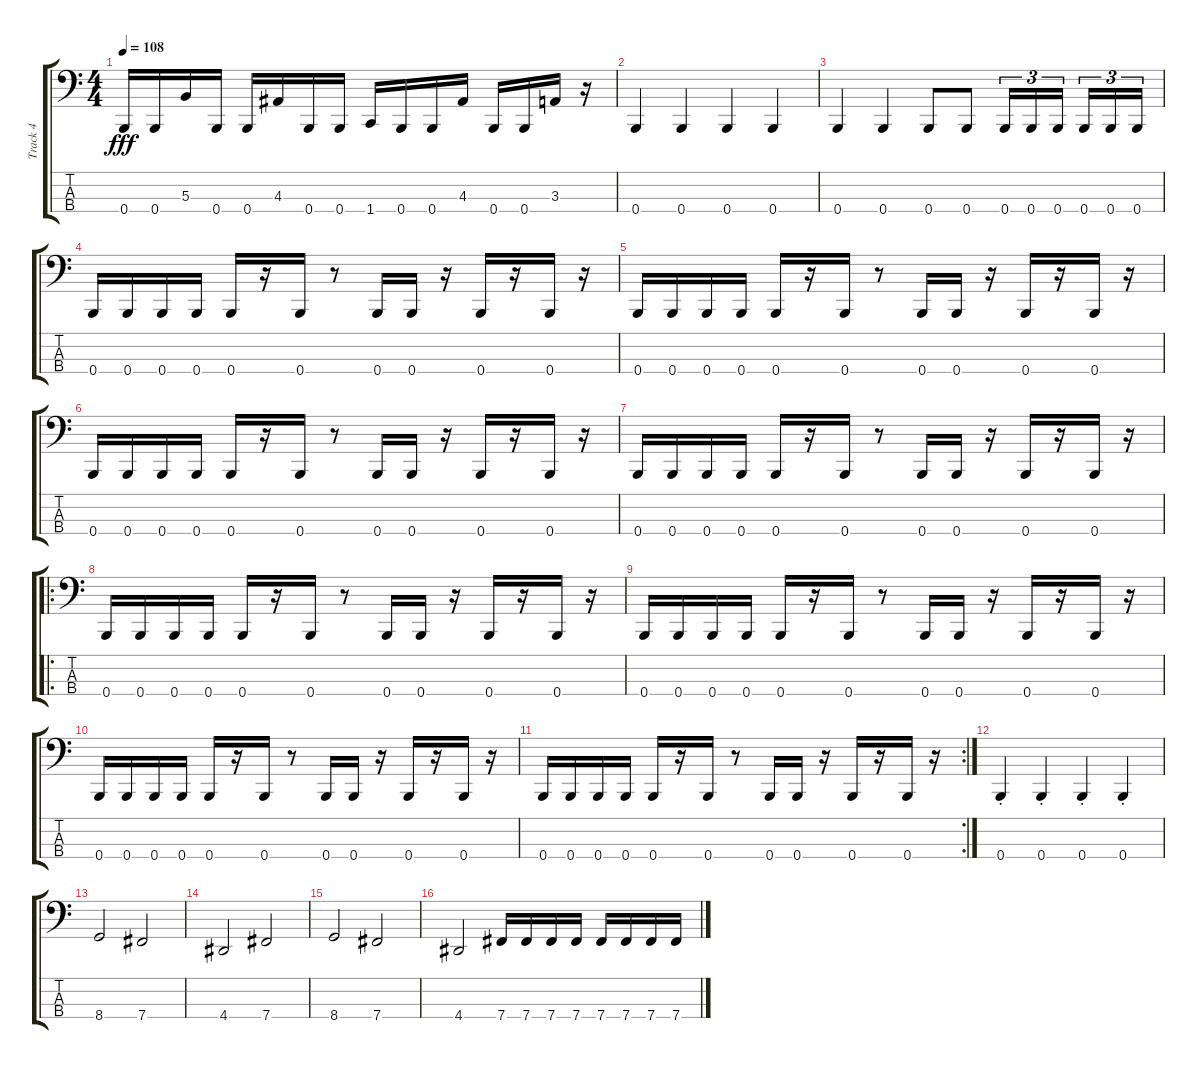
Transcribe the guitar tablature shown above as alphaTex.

\track ("Track 4" "Track 4") {instrument electricbasspick}
\staff {score tabs}
\tuning (E2 B1 Gb1 B0) {hide}
\ts (4 4)
\tempo 108
\clef f4
\ks c
0.4.16{dy fff} 0.4.16 5.3.16 0.4.16 0.4.16 4.3.16 0.4.16 0.4.16 1.4.16 0.4.16 0.4.16 4.3.16 0.4.16 0.4.16 3.3.16 r.16 |
0.4.4 0.4.4 0.4.4 0.4.4 |
0.4.4 0.4.4 0.4.8 0.4.8 0.4.16{tu (3 2)} 0.4.16{tu (3 2)} 0.4.16{tu (3 2) beam splitsecondary} 0.4.16{tu (3 2)} 0.4.16{tu (3 2)} 0.4.16{tu (3 2)} |
0.4.16 0.4.16 0.4.16 0.4.16 0.4.16 r.16 0.4.16 r.8 0.4.16 0.4.16 r.16 0.4.16 r.16 0.4.16 r.16 |
0.4.16 0.4.16 0.4.16 0.4.16 0.4.16 r.16 0.4.16 r.8 0.4.16 0.4.16 r.16 0.4.16 r.16 0.4.16 r.16 |
0.4.16 0.4.16 0.4.16 0.4.16 0.4.16 r.16 0.4.16 r.8 0.4.16 0.4.16 r.16 0.4.16 r.16 0.4.16 r.16 |
0.4.16 0.4.16 0.4.16 0.4.16 0.4.16 r.16 0.4.16 r.8 0.4.16 0.4.16 r.16 0.4.16 r.16 0.4.16 r.16 |
\ro
0.4.16 0.4.16 0.4.16 0.4.16 0.4.16 r.16 0.4.16 r.8 0.4.16 0.4.16 r.16 0.4.16 r.16 0.4.16 r.16 |
0.4.16 0.4.16 0.4.16 0.4.16 0.4.16 r.16 0.4.16 r.8 0.4.16 0.4.16 r.16 0.4.16 r.16 0.4.16 r.16 |
0.4.16 0.4.16 0.4.16 0.4.16 0.4.16 r.16 0.4.16 r.8 0.4.16 0.4.16 r.16 0.4.16 r.16 0.4.16 r.16 |
\rc 2
0.4.16 0.4.16 0.4.16 0.4.16 0.4.16 r.16 0.4.16 r.8 0.4.16 0.4.16 r.16 0.4.16 r.16 0.4.16 r.16 |
0.4{st}.4 0.4{st}.4 0.4{st}.4 0.4{st}.4 |
8.4.2 7.4.2 |
4.4.2 7.4.2 |
8.4.2 7.4.2 |
4.4.2 7.4.16 7.4.16 7.4.16 7.4.16 7.4.16 7.4.16 7.4.16 7.4.16
